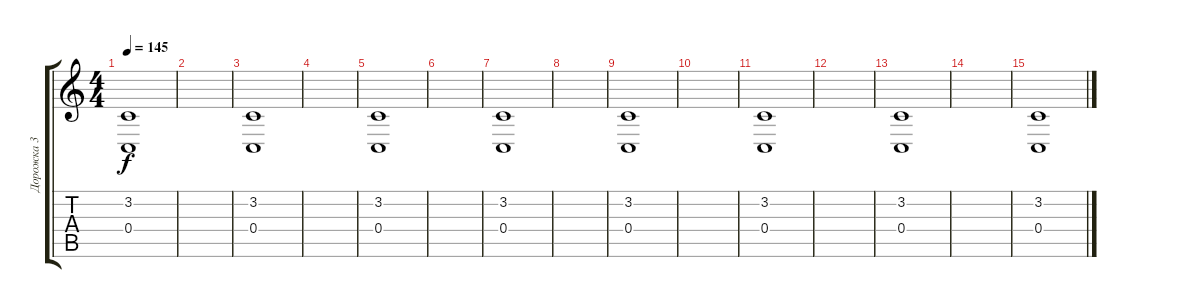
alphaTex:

\track ("Дорожка 3" "Дорожка 3") {instrument orchestralharp}
\staff {score tabs}
\tuning (D4 A3 F3 C3 G2 C2) {hide}
\ts (4 4)
\tempo 145
\clef g2
\ks c
(3.2 0.4).1{dy f volume 12} |
|
(3.2 0.4).1 |
|
(3.2 0.4).1 |
|
(3.2 0.4).1 |
|
(3.2 0.4).1 |
|
(3.2 0.4).1 |
|
(3.2 0.4).1 |
|
(3.2 0.4).1
